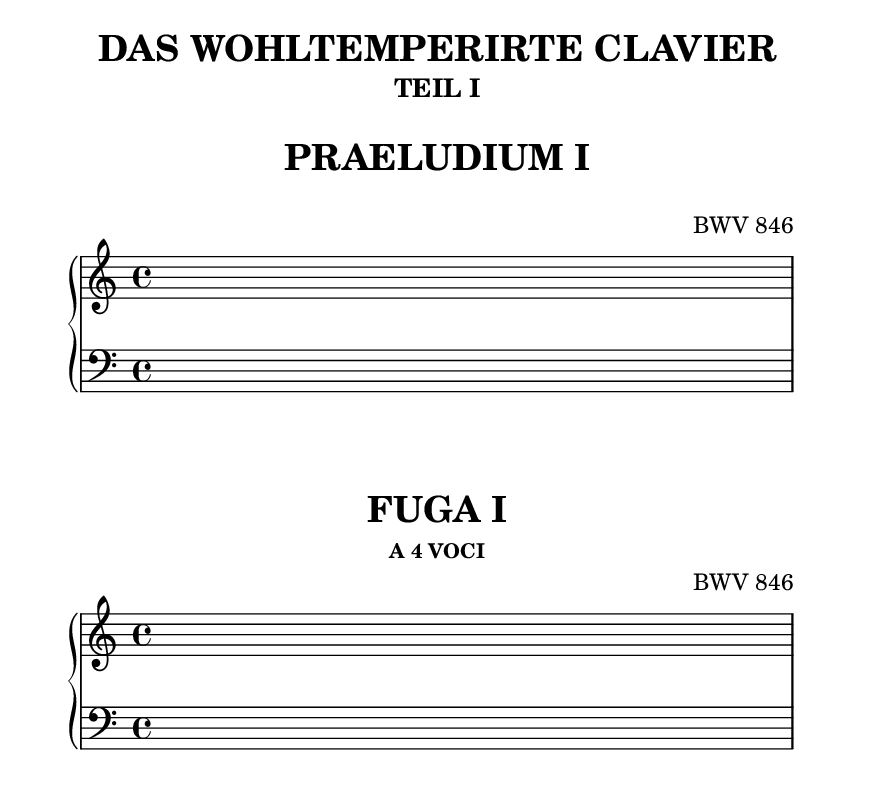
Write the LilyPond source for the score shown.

%% Generated by lilypond-book
%% Options: [exampleindent=10.16\mm,indent=0\mm,line-width=14.5\cm,noragged-right,paper-height=845.047\pt,paper-width=597.508\pt,papersize="a5",quote]
\include "lilypond-book-preamble.ly"


% ****************************************************************
% Start cut-&-pastable-section
% ****************************************************************

#(ly:set-option 'eps-box-padding 3.000000)



\paper {
  #(set-paper-size "a5")
  indent = 0\mm
  line-width = 14.5\cm
  % offset the left padding, also add 1mm as lilypond creates cropped
  % images with a little space on the right
  line-width = #(- line-width (* mm  3.000000) (* mm 1))
  ragged-right = ##f
  line-width = 14.5\cm - 2.0 * 10.16\mm
  % offset the left padding, also add 1mm as lilypond creates cropped
  % images with a little space on the right
  line-width = #(- line-width (* mm  3.000000) (* mm 1))
}

\layout {
  
}




% ****************************************************************
% ly snippet:
% ****************************************************************
\sourcefileline 882
\book {
  \paper {
    print-all-headers = ##t
  }
  \header {
    title = "DAS WOHLTEMPERIRTE CLAVIER"
    subtitle = "TEIL I"
    % Do not display the default LilyPond footer for this book
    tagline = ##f
  }
  \markup { \vspace #1 }
  \score {
    \header {
      title = "PRAELUDIUM I"
      opus = "BWV 846"
      % Do not display the subtitle for this score
      subtitle = ##f
    }
    \new PianoStaff <<
      \new Staff { s1 }
      \new Staff { \clef "bass" s1 }
    >>
  }
  \score {
    \header {
      title = "FUGA I"
      subsubtitle = "A 4 VOCI"
      opus = "BWV 846"
      % Do not display the subtitle for this score
      subtitle = ##f
    }
    \new PianoStaff <<
      \new Staff { s1 }
      \new Staff { \clef "bass" s1 }
    >>
  }
}


% ****************************************************************
% end ly snippet
% ****************************************************************
